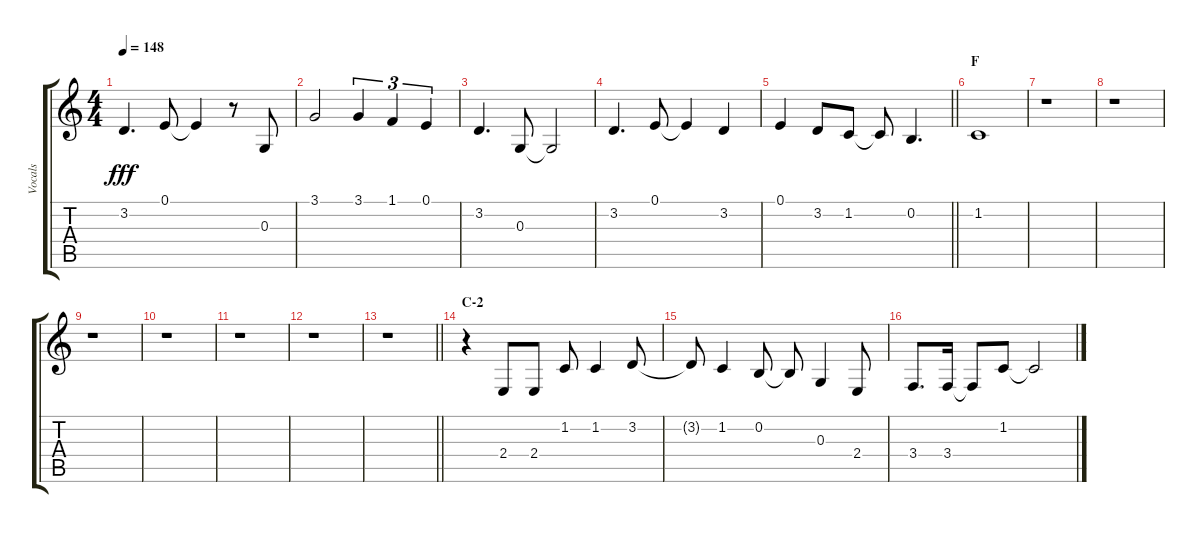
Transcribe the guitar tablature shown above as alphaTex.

\track ("Vocals" "Vocals") {instrument voiceoohs}
\staff {score tabs}
\tuning (E4 B3 G3 D3 A2 E2) {hide}
\ts (4 4)
\tempo 148
\clef g2
\ks c
3.2.4{d dy fff} 0.1.8 0.1{t}.4 r.8 0.3.8 |
3.1.2 3.1.4{tu (3 2)} 1.1.4{tu (3 2)} 0.1.4{tu (3 2)} |
3.2.4{d} 0.3.8 0.3{t}.2 |
3.2.4{d} 0.1.8 0.1{t}.4 3.2.4 |
\barLineRight lightlight
0.1.4 3.2.8 1.2.8 1.2{t}.8 0.2.4{d} |
\section ("" "F")
1.2.1 |
r.1 |
r.1 |
r.1 |
r.1 |
r.1 |
r.1 |
\barLineRight lightlight
r.1 |
\section ("" "C-2")
r.4 2.4.8 2.4.8 1.2.8 1.2.4 3.2.8 |
3.2{t}.8 1.2.4 0.2.8 0.2{t}.8 0.3.4 2.4.8 |
3.4.8{d} 3.4.16 3.4{t}.8 1.2.8 1.2{t}.2
